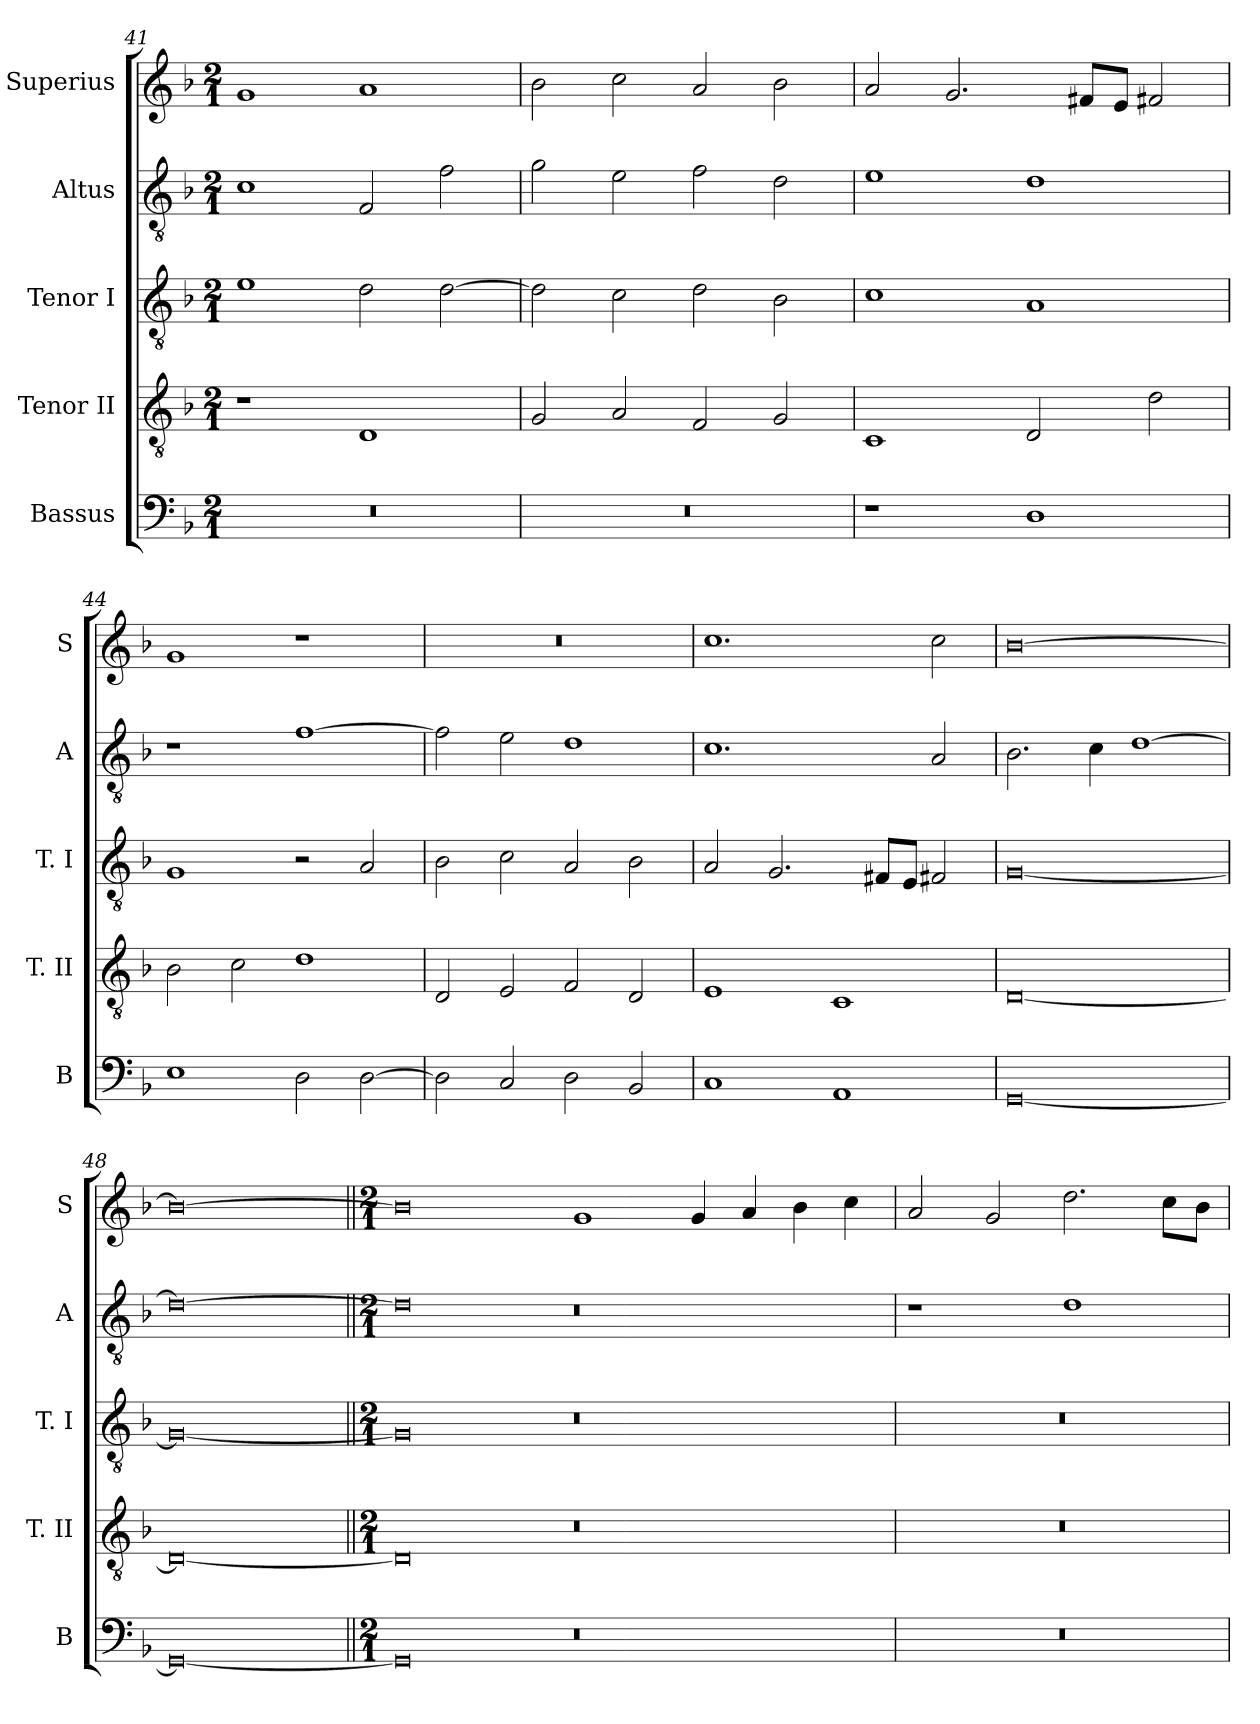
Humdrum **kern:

**kern	**kern	**kern	**kern	**kern
*part5	*part4	*part3	*part2	*part1
*staff5	*staff4	*staff3	*staff2	*staff1
*I"Bassus	*I"Tenor II	*I"Tenor I	*I"Altus	*I"Superius
*I'B	*I'T. II	*I'T. I	*I'A	*I'S
*clefF4	*clefGv2	*clefGv2	*clefGv2	*clefG2
*k[b-]	*k[b-]	*k[b-]	*k[b-]	*k[b-]
*F:	*F:	*F:	*F:	*F:
*M2/1	*M2/1	*M2/1	*M2/1	*M2/1
=41	=41	=41	=41	=41
0r	1r	1e	1c	1g
.	1D	2d	2F	1a
.	.	[2d	2f	.
=42	=42	=42	=42	=42
0r	2G	2d]	2g	2b-
.	2A	2c	2e	2cc
.	2F	2d	2f	2a
.	2G	2B-	2d	2b-
=43	=43	=43	=43	=43
1r	1C	1c	1e	2a
.	.	.	.	2.g
1D	2D	1A	1d	.
.	.	.	.	8f#XL
.	.	.	.	8eJ
.	2d	.	.	2f#X
=44	=44	=44	=44	=44
1E	2B-	1G	1r	1g
.	2c	.	.	.
2D	1d	2r	[1f	1r
[2D	.	2A	.	.
=45	=45	=45	=45	=45
2D]	2D	2B-	2f]	0r
2C	2E	2c	2e	.
2D	2F	2A	1d	.
2BB-	2D	2B-	.	.
=46	=46	=46	=46	=46
1C	1E	2A	1.c	1.cc
.	.	2.G	.	.
1AA	1C	.	.	.
.	.	8F#XL	.	.
.	.	8EJ	.	.
.	.	2F#X	2A	2cc
=47	=47	=47	=47	=47
[0GG	[0D	[0G	2.B-	[0b-
.	.	.	4c	.
.	.	.	[1d	.
=48	=48	=48	=48	=48
0GG_	0D_	0G_	0d_	0b-_
=49||	=49||	=49||	=49||	=49||
*M2/1	*M2/1	*M2/1	*M2/1	*M2/1
0GG]	0D]	0G]	0d]	0b-]
0r	0r	0r	0r	1g
.	.	.	.	4g
.	.	.	.	4a
.	.	.	.	4b-
.	.	.	.	4cc
=50	=50	=50	=50	=50
0r	0r	0r	1r	2a
.	.	.	.	2g
.	.	.	1d	2.dd
.	.	.	.	8ccL
.	.	.	.	8b-J
=	=	=	=	=
*-	*-	*-	*-	*-
